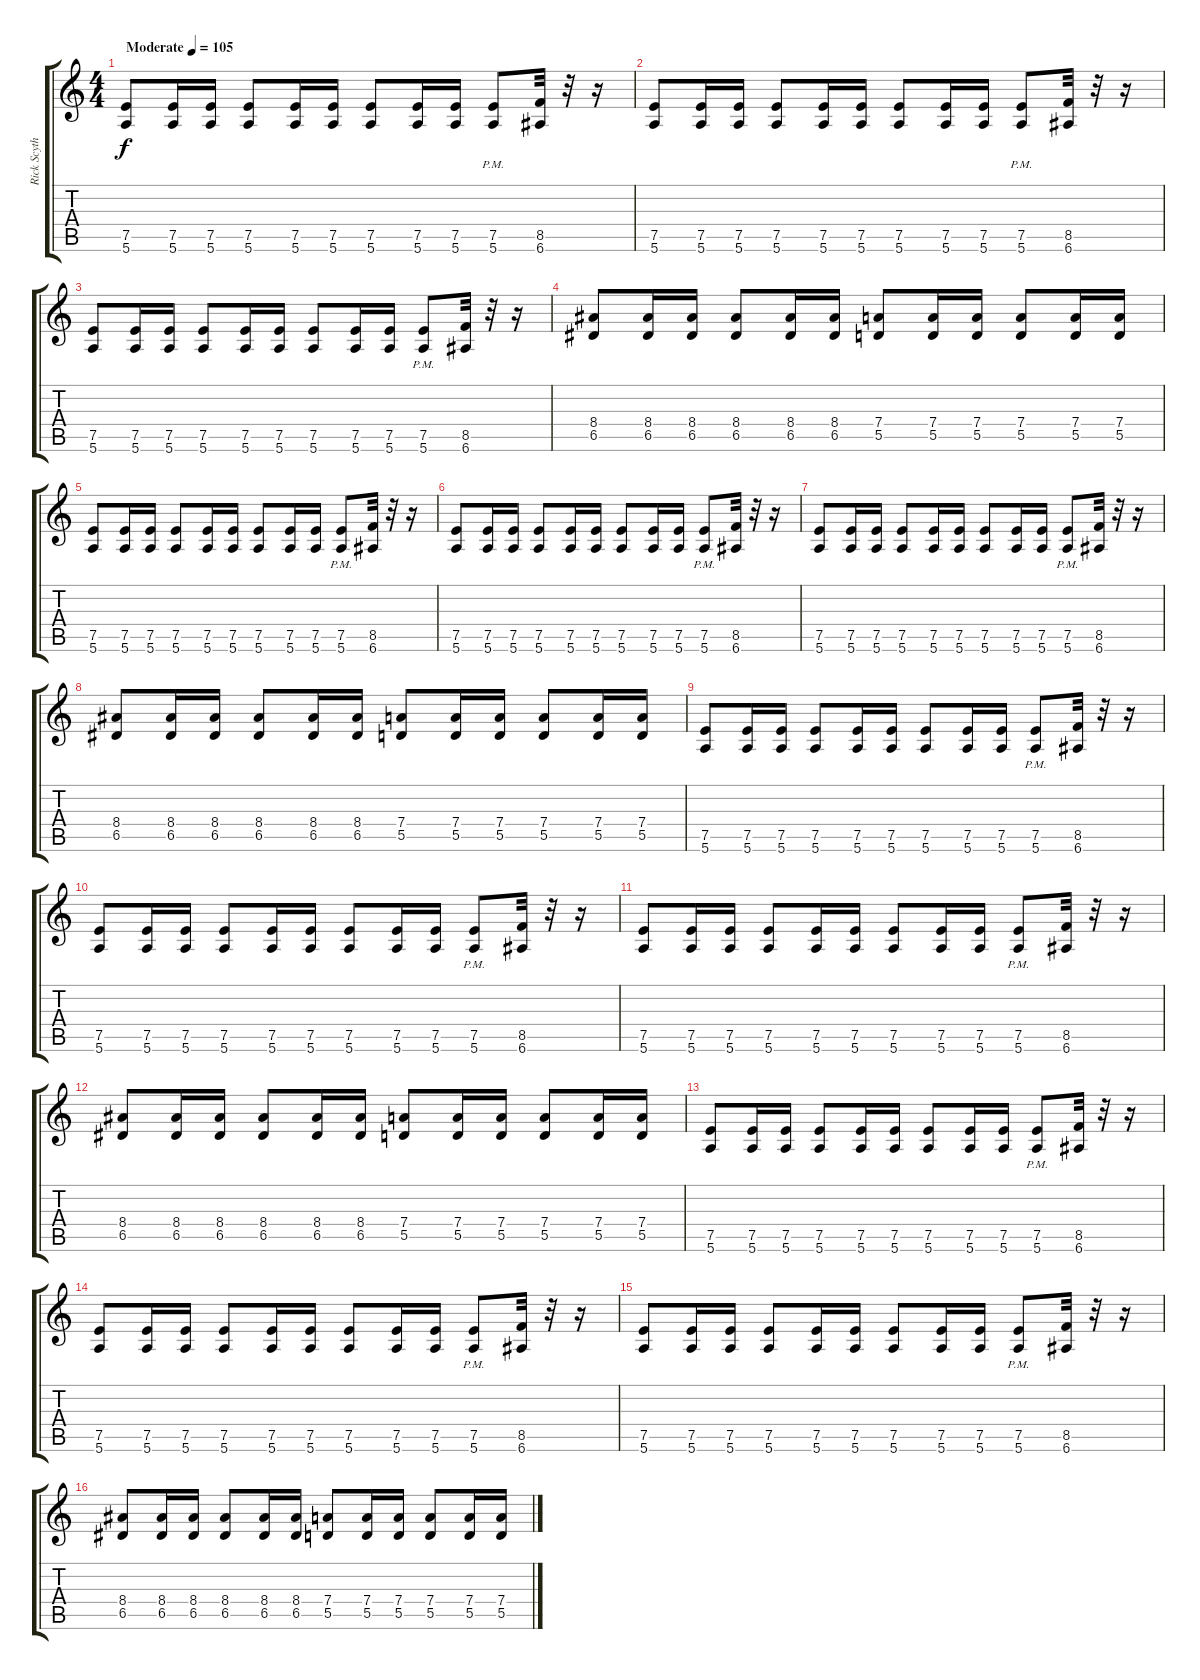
\track ("Rick Scythe " "Rick Scyth") {solo instrument distortionguitar}
\staff {score tabs}
\tuning (E4 B3 G3 D3 A2 E2) {hide}
\ts (4 4)
\tempo (105 "Moderate")
\clef g2
\ks c
(7.5 5.6).8{dy f instrument distortionguitar} (7.5 5.6).16 (7.5 5.6).16 (7.5 5.6).8 (7.5 5.6).16 (7.5 5.6).16 (7.5 5.6).8 (7.5 5.6).16 (7.5 5.6).16 (7.5{pm} 5.6{pm}).8 (8.5 6.6).32 r.32 r.16 |
(7.5 5.6).8 (7.5 5.6).16 (7.5 5.6).16 (7.5 5.6).8 (7.5 5.6).16 (7.5 5.6).16 (7.5 5.6).8 (7.5 5.6).16 (7.5 5.6).16 (7.5{pm} 5.6{pm}).8 (8.5 6.6).32 r.32 r.16 |
(7.5 5.6).8 (7.5 5.6).16 (7.5 5.6).16 (7.5 5.6).8 (7.5 5.6).16 (7.5 5.6).16 (7.5 5.6).8 (7.5 5.6).16 (7.5 5.6).16 (7.5{pm} 5.6{pm}).8 (8.5 6.6).32 r.32 r.16 |
(8.4 6.5).8 (8.4 6.5).16 (8.4 6.5).16 (8.4 6.5).8 (8.4 6.5).16 (8.4 6.5).16 (7.4 5.5).8 (7.4 5.5).16 (7.4 5.5).16 (7.4 5.5).8 (7.4 5.5).16 (7.4 5.5).16 |
(7.5 5.6).8 (7.5 5.6).16 (7.5 5.6).16 (7.5 5.6).8 (7.5 5.6).16 (7.5 5.6).16 (7.5 5.6).8 (7.5 5.6).16 (7.5 5.6).16 (7.5{pm} 5.6{pm}).8 (8.5 6.6).32 r.32 r.16 |
(7.5 5.6).8 (7.5 5.6).16 (7.5 5.6).16 (7.5 5.6).8 (7.5 5.6).16 (7.5 5.6).16 (7.5 5.6).8 (7.5 5.6).16 (7.5 5.6).16 (7.5{pm} 5.6{pm}).8 (8.5 6.6).32 r.32 r.16 |
(7.5 5.6).8 (7.5 5.6).16 (7.5 5.6).16 (7.5 5.6).8 (7.5 5.6).16 (7.5 5.6).16 (7.5 5.6).8 (7.5 5.6).16 (7.5 5.6).16 (7.5{pm} 5.6{pm}).8 (8.5 6.6).32 r.32 r.16 |
(8.4 6.5).8 (8.4 6.5).16 (8.4 6.5).16 (8.4 6.5).8 (8.4 6.5).16 (8.4 6.5).16 (7.4 5.5).8 (7.4 5.5).16 (7.4 5.5).16 (7.4 5.5).8 (7.4 5.5).16 (7.4 5.5).16 |
(7.5 5.6).8 (7.5 5.6).16 (7.5 5.6).16 (7.5 5.6).8 (7.5 5.6).16 (7.5 5.6).16 (7.5 5.6).8 (7.5 5.6).16 (7.5 5.6).16 (7.5{pm} 5.6{pm}).8 (8.5 6.6).32 r.32 r.16 |
(7.5 5.6).8 (7.5 5.6).16 (7.5 5.6).16 (7.5 5.6).8 (7.5 5.6).16 (7.5 5.6).16 (7.5 5.6).8 (7.5 5.6).16 (7.5 5.6).16 (7.5{pm} 5.6{pm}).8 (8.5 6.6).32 r.32 r.16 |
(7.5 5.6).8 (7.5 5.6).16 (7.5 5.6).16 (7.5 5.6).8 (7.5 5.6).16 (7.5 5.6).16 (7.5 5.6).8 (7.5 5.6).16 (7.5 5.6).16 (7.5{pm} 5.6{pm}).8 (8.5 6.6).32 r.32 r.16 |
(8.4 6.5).8 (8.4 6.5).16 (8.4 6.5).16 (8.4 6.5).8 (8.4 6.5).16 (8.4 6.5).16 (7.4 5.5).8 (7.4 5.5).16 (7.4 5.5).16 (7.4 5.5).8 (7.4 5.5).16 (7.4 5.5).16 |
(7.5 5.6).8 (7.5 5.6).16 (7.5 5.6).16 (7.5 5.6).8 (7.5 5.6).16 (7.5 5.6).16 (7.5 5.6).8 (7.5 5.6).16 (7.5 5.6).16 (7.5{pm} 5.6{pm}).8 (8.5 6.6).32 r.32 r.16 |
(7.5 5.6).8 (7.5 5.6).16 (7.5 5.6).16 (7.5 5.6).8 (7.5 5.6).16 (7.5 5.6).16 (7.5 5.6).8 (7.5 5.6).16 (7.5 5.6).16 (7.5{pm} 5.6{pm}).8 (8.5 6.6).32 r.32 r.16 |
(7.5 5.6).8 (7.5 5.6).16 (7.5 5.6).16 (7.5 5.6).8 (7.5 5.6).16 (7.5 5.6).16 (7.5 5.6).8 (7.5 5.6).16 (7.5 5.6).16 (7.5{pm} 5.6{pm}).8 (8.5 6.6).32 r.32 r.16 |
(8.4 6.5).8 (8.4 6.5).16 (8.4 6.5).16 (8.4 6.5).8 (8.4 6.5).16 (8.4 6.5).16 (7.4 5.5).8 (7.4 5.5).16 (7.4 5.5).16 (7.4 5.5).8 (7.4 5.5).16 (7.4 5.5).16
